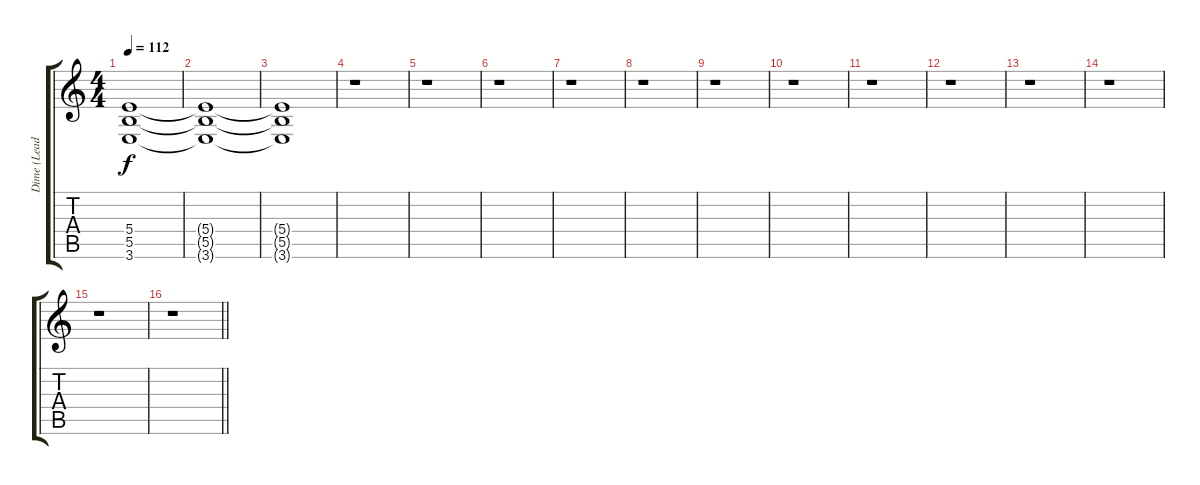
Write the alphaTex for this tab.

\track ("Dime (Lead)" "Dime (Lead") {instrument distortionguitar}
\staff {score tabs}
\tuning (Db4 Ab3 E3 B2 Gb2 Db2) {hide}
\ts (4 4)
\tempo 112
\clef g2
\ks c
(5.4{t} 5.5{t} 3.6{t}).1{dy f} |
(5.4{t} 5.5{t} 3.6{t}).1 |
(5.4{t} 5.5{t} 3.6{t}).1 |
r.1 |
r.1 |
r.1 |
r.1 |
r.1 |
r.1 |
r.1 |
r.1 |
r.1 |
r.1 |
r.1 |
r.1 |
\barLineRight lightlight
r.1
